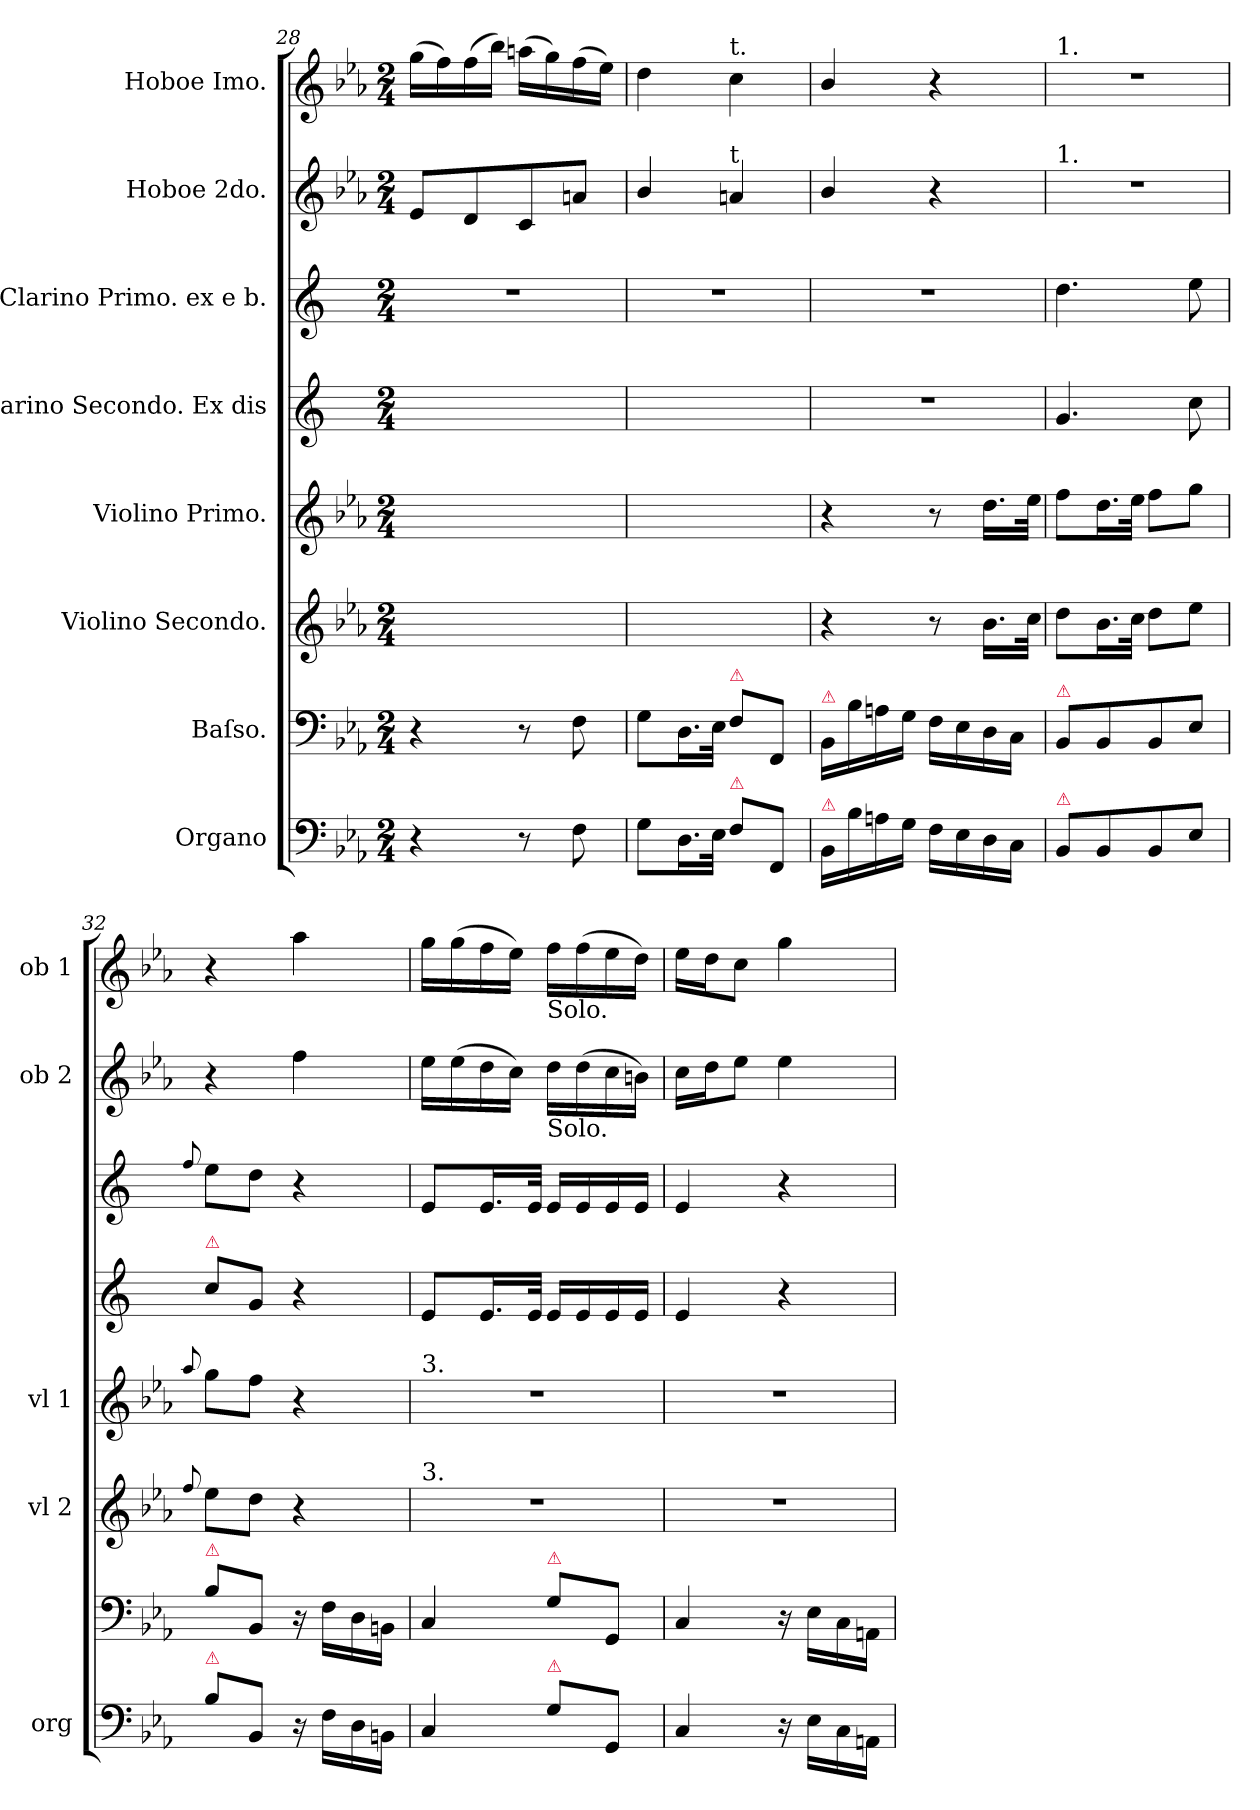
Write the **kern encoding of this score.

**kern	**dynam	**kern	**dynam	**kern	**kern	**dynam	**kern	**dynam	**kern	**dynam	**kern	**kern
*part8	*part8	*part7	*part7	*part6	*part5	*part5	*part4	*part4	*part3	*part3	*part2	*part1
*staff8	*staff8	*staff7	*staff7	*staff6	*staff5	*staff5	*staff4	*staff4	*staff3	*staff3	*staff2	*staff1
*I"Organo	*	*I"Baſso.	*	*I"Violino Secondo.	*I"Violino Primo.	*	*I"Clarino Secondo. Ex dis	*	*I"Clarino Primo. ex e b.	*	*I"Hoboe 2do.	*I"Hoboe Imo.
*I'org	*	*	*	*I'vl 2	*I'vl 1	*	*	*	*	*	*I'ob 2	*I'ob 1
*clefF4	*	*clefF4	*	*clefG2	*clefG2	*	*clefG2	*	*clefG2	*	*clefG2	*clefG2
*	*	*	*	*	*	*	*ITrd-2c-3	*	*ITrd-2c-3	*	*	*
*k[b-e-a-]	*	*k[b-e-a-]	*	*k[b-e-a-]	*k[b-e-a-]	*	*k[b-e-a-]	*	*k[b-e-a-]	*	*k[b-e-a-]	*k[b-e-a-]
*E-:	*	*E-:	*	*E-:	*E-:	*	*E-:	*	*E-:	*	*E-:	*E-:
*M2/4	*	*M2/4	*	*M2/4	*M2/4	*	*M2/4	*	*M2/4	*	*M2/4	*M2/4
=28	=28	=28	=28	=28	=28	=28	=28	=28	=28	=28	=28	=28
4r	.	4r	.	2ryy	2ryy	.	2ryy	.	2r	.	8e-/L	(16gg\LL
.	.	.	.	.	.	.	.	.	.	.	.	16ff\)
.	.	.	.	.	.	.	.	.	.	.	8d/	(16ff\
.	.	.	.	.	.	.	.	.	.	.	.	16bb-\JJ)
8r	.	8r	.	.	.	.	.	.	.	.	8c/	(16aan\LL
.	.	.	.	.	.	.	.	.	.	.	.	16gg\)
8F\	.	8F\	.	.	.	.	.	.	.	.	8an/J	(16ff\
.	.	.	.	.	.	.	.	.	.	.	.	16ee-\JJ)
=29	=29	=29	=29	=29	=29	=29	=29	=29	=29	=29	=29	=29
8G\L	.	8G\L	.	2ryy	2ryy	.	2ryy	.	2r	.	4b-/	4dd\
16.D\L	.	16.D\L	.	.	.	.	.	.	.	.	.	.
32E-\JJk	.	32E-\JJk	.	.	.	.	.	.	.	.	.	.
!	!	!	!	!	!	!	!	!	!	!	!	!LO:TX:a:t=t.
!	!	!	!	!	!	!	!	!	!	!	!LO:TX:a:t=t	!
!	!	!LO:TX:a:color=crimson:t=⚠	!	!	!	!	!	!	!	!	!	!
!LO:TX:a:color=crimson:t=⚠	!	!	!	!	!	!	!	!	!	!	!	!
8F\L	.	8F\L	.	.	.	.	.	.	.	.	4an/	4cc\
8FF/J	.	8FF/J	.	.	.	.	.	.	.	.	.	.
=30	=30	=30	=30	=30	=30	=30	=30	=30	=30	=30	=30	=30
!	!	!LO:TX:a:color=crimson:t=⚠	!	!	!	!	!	!	!	!	!	!
!LO:TX:a:color=crimson:t=⚠	!	!	!	!	!	!	!	!	!	!	!	!
16BB-/LL	.	16BB-/LL	.	4r	4r	.	2r	.	2r	.	4b-/	4b-/
!	!LO:DY:b	!	!LO:DY:b	!	!	!	!	!	!	!	!	!
16B-\	for&colon;	16B-\	for	.	.	.	.	.	.	.	.	.
16An\	.	16An\	.	.	.	.	.	.	.	.	.	.
16G\JJ	.	16G\JJ	.	.	.	.	.	.	.	.	.	.
16F\LL	.	16F\LL	.	8r	8r	.	.	.	.	.	4r	4r
16E-\	.	16E-\	.	.	.	.	.	.	.	.	.	.
!	!	!	!	!	!	!LO:DY:b	!	!	!	!	!	!
16D\	.	16D\	.	16.b-\LL	16.dd\LL	for	.	.	.	.	.	.
16C\JJ	.	16C\JJ	.	.	.	.	.	.	.	.	.	.
.	.	.	.	32cc\JJk	32ee-\JJk	.	.	.	.	.	.	.
=31	=31	=31	=31	=31	=31	=31	=31	=31	=31	=31	=31	=31
!	!	!	!	!	!	!	!	!	!	!	!	!LO:TX:a:t=1.
!	!	!	!	!	!	!	!	!	!	!	!LO:TX:a:t=1.	!
!	!	!LO:TX:a:color=crimson:t=⚠	!	!	!	!	!	!	!	!	!	!
!LO:TX:a:color=crimson:t=⚠	!	!	!	!	!	!	!	!	!	!	!	!
8BB-/L	.	8BB-/L	.	8dd\L	8ff\L	.	4.b-/	.	4.ff\	.	2r	2r
8BB-/	.	8BB-/	.	16.b-\L	16.dd\L	.	.	.	.	.	.	.
.	.	.	.	32cc\JJk	32ee-\JJk	.	.	.	.	.	.	.
8BB-/	.	8BB-/	.	8dd\L	8ff\L	.	.	.	.	.	.	.
8E-\J	.	8E-\J	.	8ee-\J	8gg\J	.	8ee-\	.	8gg\	.	.	.
=32	=32	=32	=32	=32	=32	=32	=32	=32	=32	=32	=32	=32
.	.	.	.	8qqff/	8qqaa-/	.	.	.	8qqaa-/	.	.	.
!	!	!	!	!	!	!	!LO:TX:a:color=crimson:t=⚠	!	!	!	!	!
!	!	!LO:TX:a:color=crimson:t=⚠	!	!	!	!	!	!	!	!	!	!
!LO:TX:a:color=crimson:t=⚠	!	!	!	!	!	!	!	!	!	!	!	!
8B-\L	.	8B-\L	.	8ee-\L	8gg\L	.	8ee-\L	.	8gg\L	.	4r	4r
8BB-/J	.	8BB-/J	.	8dd\J	8ff\J	.	8b-/J	.	8ff\J	.	.	.
!	!	!	!LO:DY:b	!	!	!	!	!	!	!	!	!
16r	.	16r	pia	4r	4r	.	4r	.	4r	.	4ff\	4aa-\
!	!LO:DY:b	!	!	!	!	!	!	!	!	!	!	!
16F\LL	pia&colon;	16F\LL	.	.	.	.	.	.	.	.	.	.
16D\	.	16D\	.	.	.	.	.	.	.	.	.	.
16BBn\JJ	.	16BBn\JJ	.	.	.	.	.	.	.	.	.	.
=33	=33	=33	=33	=33	=33	=33	=33	=33	=33	=33	=33	=33
!	!	!	!	!	!LO:TX:a:t=3.	!	!	!	!	!	!	!
!	!	!	!	!LO:TX:a:t=3.	!	!	!	!	!	!	!	!
!	!	!	!	!	!	!	!	!LO:DY:b	!	!LO:DY:b	!	!
4C/	.	4C/	.	2r	2r	.	8g/L	pia&colon;	8g/L	pia	16ee-\LL	16gg\LL
.	.	.	.	.	.	.	.	.	.	.	(16ee-\	(16gg\
.	.	.	.	.	.	.	16.g/L	.	16.g/L	.	16dd\	16ff\
.	.	.	.	.	.	.	.	.	.	.	16cc\JJ)	16ee-\JJ)
.	.	.	.	.	.	.	32g/JJk	.	32g/JJk	.	.	.
!	!	!	!	!	!	!	!	!	!	!	!	!LO:TX:b:t=Solo.
!	!	!	!	!	!	!	!	!	!	!	!LO:TX:b:t=Solo.	!
!	!	!LO:TX:a:color=crimson:t=⚠	!	!	!	!	!	!	!	!	!	!
!LO:TX:a:color=crimson:t=⚠	!	!	!	!	!	!	!	!	!	!	!	!
8G\L	.	8G\L	.	.	.	.	16g/LL	.	16g/LL	.	16dd\LL	16ff\LL
.	.	.	.	.	.	.	16g/	.	16g/	.	(16dd\	(16ff\
8GG/J	.	8GG/J	.	.	.	.	16g/	.	16g/	.	16cc\	16ee-\
.	.	.	.	.	.	.	16g/JJ	.	16g/JJ	.	16bn\JJ)	16dd\JJ)
=34	=34	=34	=34	=34	=34	=34	=34	=34	=34	=34	=34	=34
4C/	.	4C/	.	2r	2r	.	4g/	.	4g/	.	16cc\LL	16ee-\LL
.	.	.	.	.	.	.	.	.	.	.	16dd\J	16dd\J
.	.	.	.	.	.	.	.	.	.	.	8ee-\J	8cc\J
16r	.	16r	.	.	.	.	4r	.	4r	.	4ee-\	4gg\
16E-\LL	.	16E-\LL	.	.	.	.	.	.	.	.	.	.
16C\	.	16C\	.	.	.	.	.	.	.	.	.	.
16AAn\JJ	.	16AAn\JJ	.	.	.	.	.	.	.	.	.	.
=	=	=	=	=	=	=	=	=	=	=	=	=
*-	*-	*-	*-	*-	*-	*-	*-	*-	*-	*-	*-	*-
